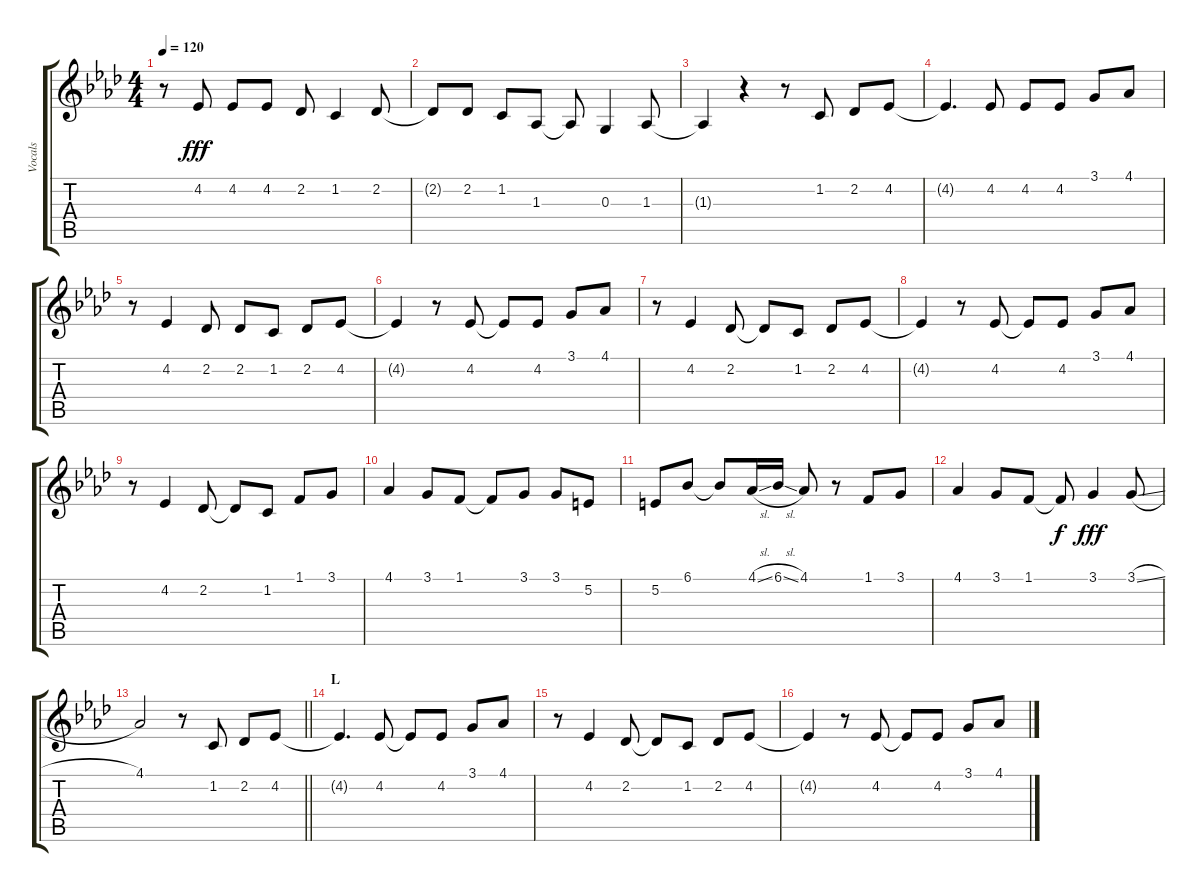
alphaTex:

\track ("Vocals" "Vocals") {instrument voiceoohs}
\staff {score tabs}
\tuning (E4 B3 G3 D3 A2 E2) {hide}
\ts (4 4)
\tempo 120
\clef g2
\ks ab
r.8{dy fff} 4.2.8 4.2.8 4.2.8 2.2.8 1.2.4 2.2.8 |
2.2{t}.8 2.2.8 1.2.8 1.3.8 1.3{t}.8 0.3.4 1.3.8 |
1.3{t}.4 r.4 r.8 1.2.8 2.2.8 4.2.8 |
4.2{t}.4{d} 4.2.8 4.2.8 4.2.8 3.1.8 4.1.8 |
r.8 4.2.4 2.2.8 2.2.8 1.2.8 2.2.8 4.2.8 |
4.2{t}.4 r.8 4.2.8 4.2{t}.8 4.2.8 3.1.8 4.1.8 |
r.8 4.2.4 2.2.8 2.2{t}.8 1.2.8 2.2.8 4.2.8 |
4.2{t}.4 r.8 4.2.8 4.2{t}.8 4.2.8 3.1.8 4.1.8 |
r.8 4.2.4 2.2.8 2.2{t}.8 1.2.8 1.1.8 3.1.8 |
4.1.4 3.1.8 1.1.8 1.1{t}.8 3.1.8 3.1.8 5.2.8 |
5.2.8 6.1.8 6.1{t}.8 4.1{sl}.16 6.1{sl}.16 4.1.8 r.8 1.1.8 3.1.8 |
4.1.4 3.1.8 1.1.8 1.1{t}.8{dy f} 3.1.4{dy fff} 3.1{sl}.8 |
\barLineRight lightlight
4.1.2 r.8 1.2.8 2.2.8 4.2.8 |
\section ("" "L")
4.2{t}.4{d} 4.2.8 4.2{t}.8 4.2.8 3.1.8 4.1.8 |
r.8 4.2.4 2.2.8 2.2{t}.8 1.2.8 2.2.8 4.2.8 |
4.2{t}.4 r.8 4.2.8 4.2{t}.8 4.2.8 3.1.8 4.1.8
